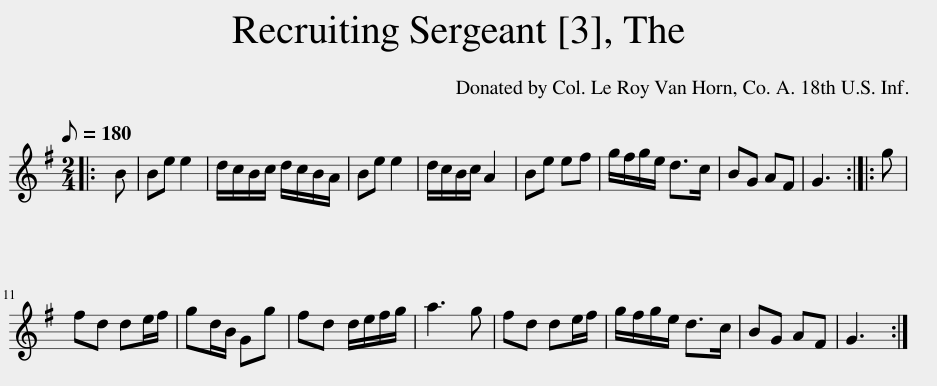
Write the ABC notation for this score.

X:1
L:1/8
Q:1/8=180
M:2/4
I:linebreak $
K:none
V:1 treble transpose="8 "
V:1
[K:G]|: B | Be e2 | d/c/B/c/ d/c/B/A/ | Be e2 | d/c/B/c/ A2 | %5
 Be ef | g/f/g/e/ d>c | BG AF | G3 :: g |$ %10
 fd de/f/ | gd/B/ Gg | fd d/e/f/g/ | a3 g | fd de/f/ | %15
 g/f/g/e/ d>c | BG AF | G3 :| %18
